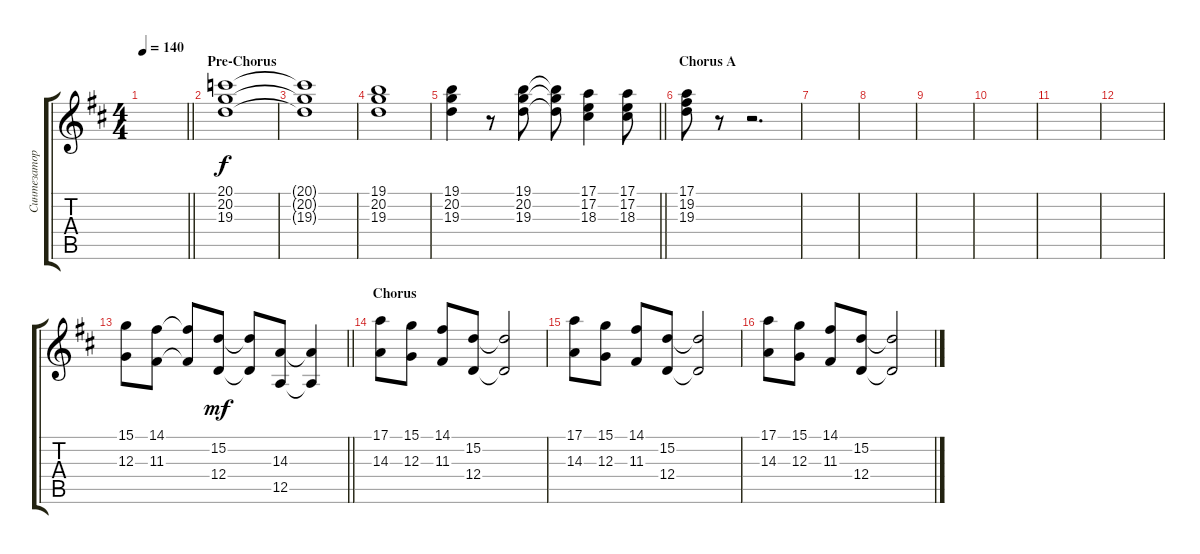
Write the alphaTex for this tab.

\track ("Синтезатор" "Синтезатор") {instrument pad3polysynth}
\staff {score tabs}
\tuning (E4 B3 G3 D3 A2 E2) {hide}
\ts (4 4)
\tempo 140
\clef g2
\barLineRight lightlight
\ks bminor
|
\section ("" "Pre-Chorus")
(20.1 20.2 19.3).1{instrument pad3polysynth} |
(20.1{t} 20.2{t} 19.3{t}).1 |
(19.1 20.2 19.3).1 |
\barLineRight lightlight
(19.1 20.2 19.3).4 r.8 (19.1 20.2 19.3).8 (19.1{t} 20.2{t} 19.3{t}).8 (17.1 17.2 18.3).4 (17.1 17.2 18.3).8 |
\section ("" "Chorus A")
(17.1 19.2 19.3).8 r.8 r.2{d} |
|
|
|
|
|
|
\barLineRight lightlight
(15.1 12.3).8 (14.1 11.3).8 (14.1{t} 11.3{t}).8{dy f} (15.2 12.4).8{dy mf} (15.2{t} 12.4{t}).8 (14.3 12.5).8 (14.3{t} 12.5{t}).4 |
\section ("" "Chorus")
(17.1 14.3).8 (15.1 12.3).8 (14.1 11.3).8 (15.2 12.4).8 (15.2{t} 12.4{t}).2 |
(17.1 14.3).8 (15.1 12.3).8 (14.1 11.3).8 (15.2 12.4).8 (15.2{t} 12.4{t}).2 |
(17.1 14.3).8 (15.1 12.3).8 (14.1 11.3).8 (15.2 12.4).8 (15.2{t} 12.4{t}).2
